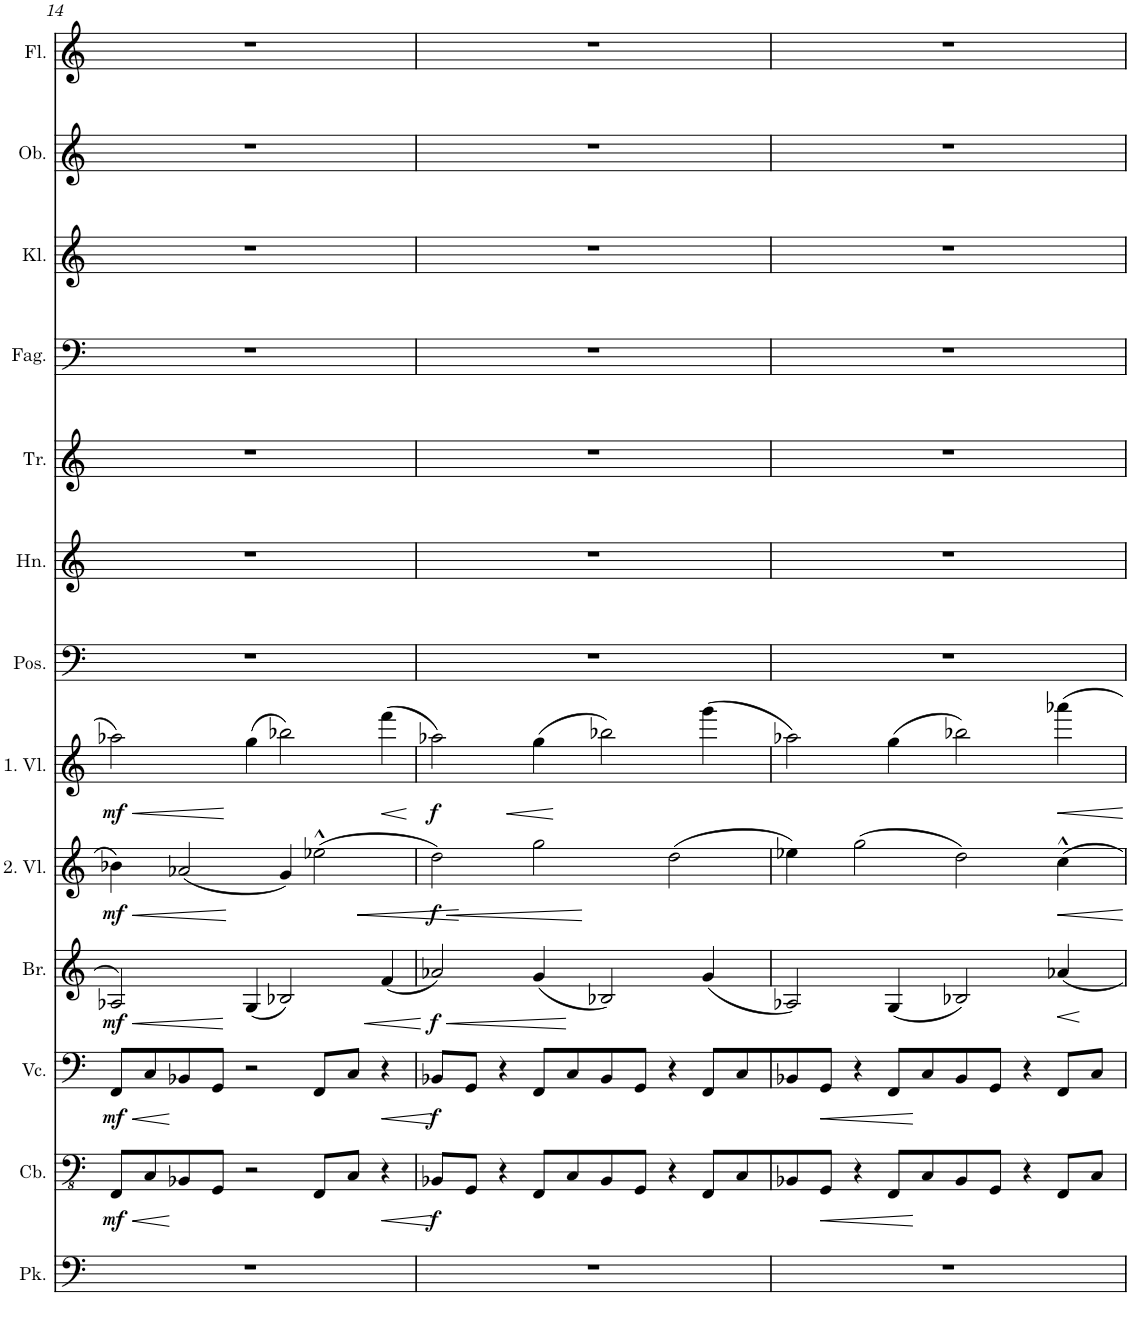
**kern	**kern	**dynam	**kern	**dynam	**kern	**dynam	**kern	**dynam	**kern	**dynam	**kern	**kern	**kern	**kern	**kern	**kern	**kern
*part13	*part12	*part12	*part11	*part11	*part10	*part10	*part9	*part9	*part8	*part8	*part7	*part6	*part5	*part4	*part3	*part2	*part1
*staff13	*staff12	*staff12	*staff11	*staff11	*staff10	*staff10	*staff9	*staff9	*staff8	*staff8	*staff7	*staff6	*staff5	*staff4	*staff3	*staff2	*staff1
*I"Pauke	*I"Bässe	*	*I"Celli	*	*I"Bratschen	*	*I"2. Violinen	*	*I"1. Violinen	*	*I"3 Posaunen	*I"4 Hörner (in C notiert)	*I"2 Trompeten	*I"2 Fagotte	*I"2 Klarinetten	*I"2 Oboen	*I"2 Flöten
*I'Pk.	*	*	*	*	*I'Br.	*	*I'2. Vl.	*	*I'1. Vl.	*	*I'Pos.	*I'Hn.	*I'Tr.	*I'Fag.	*I'Kl.	*I'Ob.	*I'Fl.
!!LO:PB:g=z
*clefF4	*clefFv4	*	*clefF4	*	*clefG2	*	*clefG2	*	*clefG2	*	*clefF4	*clefG2	*clefG2	*clefF4	*clefG2	*clefG2	*clefG2
*	*ITrd7c12	*	*	*	*	*	*	*	*	*	*	*ITrd4c7	*ITrd1c2	*	*ITrd1c2	*	*
*k[]	*k[]	*	*k[]	*	*k[]	*	*k[]	*	*k[]	*	*k[]	*k[]	*k[]	*k[]	*k[]	*k[]	*k[]
*M6/4	*M6/4	*	*M6/4	*	*M6/4	*	*M6/4	*	*M6/4	*	*M6/4	*M6/4	*M6/4	*M6/4	*M6/4	*M6/4	*M6/4
=14	=14	=14	=14	=14	=14	=14	=14	=14	=14	=14	=14	=14	=14	=14	=14	=14	=14
!	!	!LO:HP:b	!	!LO:HP:b	!	!LO:HP:b	!	!LO:HP:b	!	!LO:HP:b	!	!	!	!	!	!	!
!	!	!LO:DY:n=1:b	!	!LO:DY:n=1:b	!	!LO:DY:n=1:b	!	!LO:DY:n=1:b	!	!LO:DY:n=1:b	!	!	!	!	!	!	!
1.r	8FFF/L	< mf	8FF/L	< mf	2A-X/	< mf	4b-X\	< mf	2aa-X\	< mf	1.r	1.r	1.r	1.r	1.r	1.r	1.r
.	8CC/	.	8C/	.	.	.	.	.	.	.	.	.	.	.	.	.	.
.	8BBB-X/	[	8BB-X/	[	.	.	(2a-X/	.	.	.	.	.	.	.	.	.	.
.	8GGG/J	.	8GG/J	.	.	.	.	.	.	.	.	.	.	.	.	.	.
.	2r	.	2r	.	(4G/	.	.	.	(4gg\	.	.	.	.	.	.	.	.
!	!	!	!	!	!	!LO:HP:n=1:b	!	!	!	!	!	!	!	!	!	!	!
.	.	.	.	.	2B-X/)	[ <	4g/)	[	2bb-X\)	[	.	.	.	.	.	.	.
!	!	!	!	!	!	!	!	!LO:HP:b	!	!	!	!	!	!	!	!	!
.	8FFF/L	.	8FF/L	.	.	.	(2ee-X^^\	<	.	.	.	.	.	.	.	.	.
.	8CC/J	.	8C/J	.	.	.	.	.	.	.	.	.	.	.	.	.	.
!	!	!LO:HP:b	!	!LO:HP:b	!	!	!	!	!	!LO:HP:b	!	!	!	!	!	!	!
.	4r	<	4r	<	(4f/	.	.	.	(4fff\	<	.	.	.	.	.	.	.
.	.	.	.	.	.	[	.	.	.	[	.	.	.	.	.	.	.
=15	=15	=15	=15	=15	=15	=15	=15	=15	=15	=15	=15	=15	=15	=15	=15	=15	=15
!	!	!LO:DY:b	!	!LO:DY:b	!	!LO:HP:b	!	!LO:HP:b	!	!LO:HP:b	!	!	!	!	!	!	!
!	!	!	!	!	!	!LO:DY:n=1:b	!	!LO:DY:n=1:b	!	!LO:DY:n=1:b	!	!	!	!	!	!	!
1.r	8BBB-X/L	f	8BB-X/L	f	2a-X/)	< f	2dd\)	< f	2aa-X\)	< f	1.r	1.r	1.r	1.r	1.r	1.r	1.r
.	8GGG/J	[	8GG/J	[	.	.	.	.	.	.	.	.	.	.	.	.	.
.	4r	.	4r	.	.	.	.	.	.	.	.	.	.	.	.	.	.
.	8FFF/L	.	8FF/L	.	(4g/	.	2gg\	[	(4gg\	.	.	.	.	.	.	.	.
.	8CC/	.	8C/	.	.	.	.	.	.	.	.	.	.	.	.	.	.
.	8BBB-/	.	8BB-/	.	2B-X/)	[	.	.	2bb-X\)	[	.	.	.	.	.	.	.
.	8GGG/J	.	8GG/J	.	.	.	.	.	.	.	.	.	.	.	.	.	.
.	4r	.	4r	.	.	.	(2dd\	[	.	.	.	.	.	.	.	.	.
.	8FFF/L	.	8FF/L	.	(4g/	.	.	.	(4ggg\	.	.	.	.	.	.	.	.
.	8CC/	.	8C/	.	.	.	.	.	.	.	.	.	.	.	.	.	.
=16	=16	=16	=16	=16	=16	=16	=16	=16	=16	=16	=16	=16	=16	=16	=16	=16	=16
1.r	8BBB-X/	.	8BB-X/	.	2A-X/)	.	4ee-X\)	.	2aa-X\)	.	1.r	1.r	1.r	1.r	1.r	1.r	1.r
!	!	!LO:HP:b	!	!LO:HP:b	!	!	!	!	!	!	!	!	!	!	!	!	!
.	8GGG/J	<	8GG/J	<	.	.	.	.	.	.	.	.	.	.	.	.	.
.	4r	.	4r	.	.	.	(2gg\	.	.	.	.	.	.	.	.	.	.
.	8FFF/L	.	8FF/L	.	(4G/	.	.	.	(4gg\	.	.	.	.	.	.	.	.
.	8CC/	[	8C/	[	.	.	.	.	.	.	.	.	.	.	.	.	.
.	8BBB-/	.	8BB-/	.	2B-X/)	.	2dd\)	.	2bb-X\)	.	.	.	.	.	.	.	.
.	8GGG/J	.	8GG/J	.	.	.	.	.	.	.	.	.	.	.	.	.	.
.	4r	.	4r	.	.	.	.	.	.	.	.	.	.	.	.	.	.
.	8FFF/L	.	8FF/L	.	4a-X/	.	4cc^^\	.	4aaa-X\	.	.	.	.	.	.	.	.
.	8CC/J	.	8C/J	.	.	.	.	.	.	.	.	.	.	.	.	.	.
=	=	=	=	=	=	=	=	=	=	=	=	=	=	=	=	=	=
*-	*-	*-	*-	*-	*-	*-	*-	*-	*-	*-	*-	*-	*-	*-	*-	*-	*-
